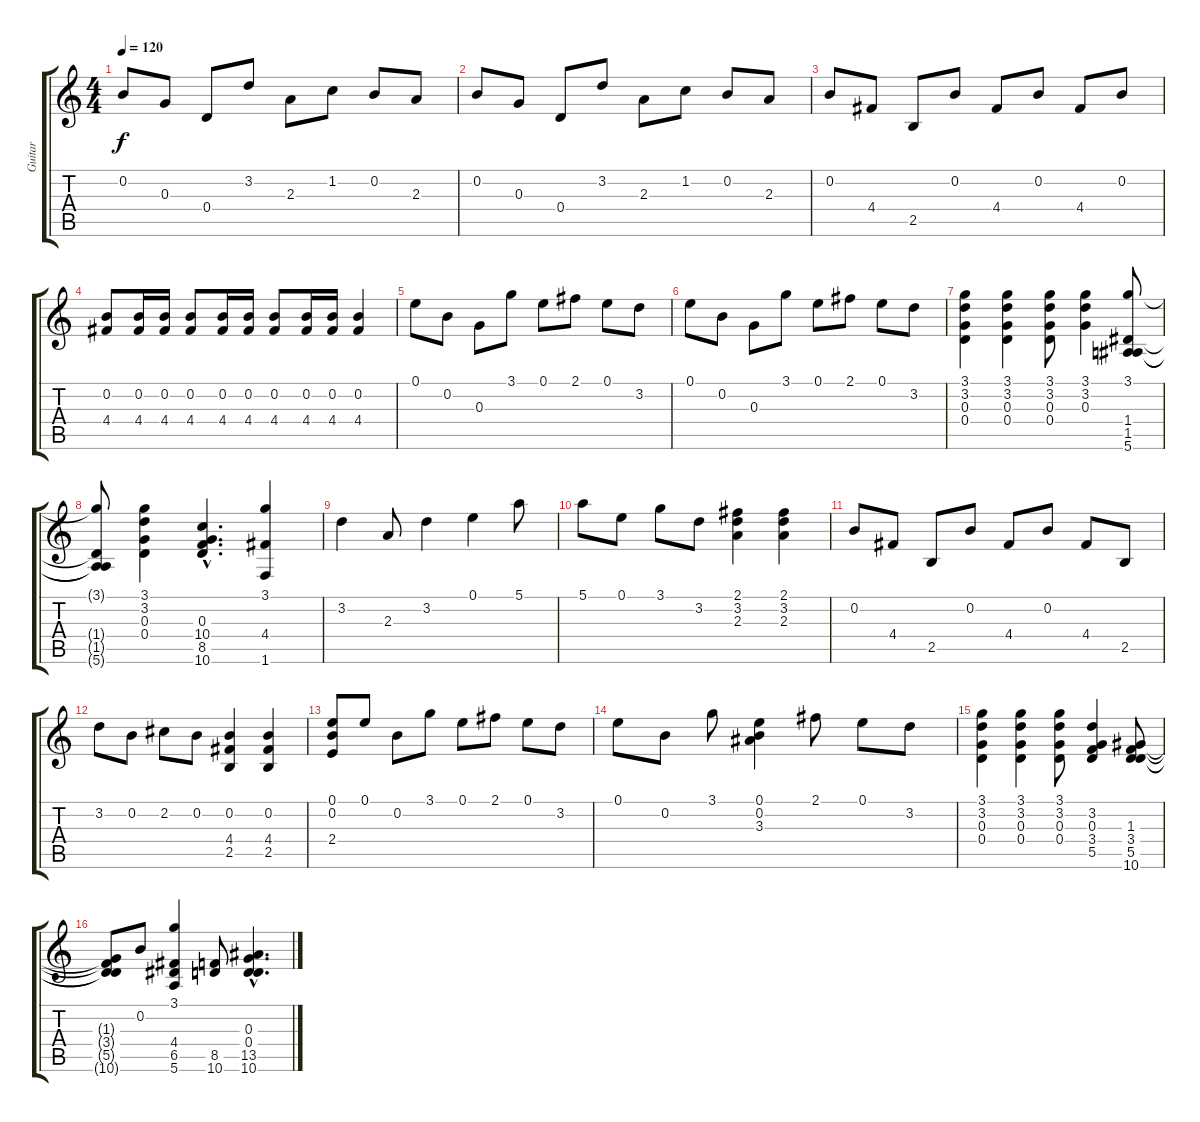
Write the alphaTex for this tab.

\track ("Guitar" "Guitar") {instrument electricguitarclean}
\staff {score tabs}
\tuning (E4 B3 G3 D3 A2 E2) {hide}
\ts (4 4)
\tempo 120
\clef g2
\ks c
0.2.8{dy f} 0.3.8 0.4.8 3.2.8 2.3.8 1.2.8 0.2.8 2.3.8 |
0.2.8 0.3.8 0.4.8 3.2.8 2.3.8 1.2.8 0.2.8 2.3.8 |
0.2.8 4.4.8 2.5.8 0.2.8 4.4.8 0.2.8 4.4.8 0.2.8 |
(0.2 4.4).8 (0.2 4.4).16 (0.2 4.4).16 (0.2 4.4).8 (0.2 4.4).16 (0.2 4.4).16 (0.2 4.4).8 (0.2 4.4).16 (0.2 4.4).16 (0.2 4.4).4 |
0.1.8 0.2.8 0.3.8 3.1.8 0.1.8 2.1.8 0.1.8 3.2.8 |
0.1.8 0.2.8 0.3.8 3.1.8 0.1.8 2.1.8 0.1.8 3.2.8 |
(3.1 3.2 0.3 0.4).4 (3.1 3.2 0.3 0.4).4 (3.1 3.2 0.3 0.4).8 (3.1 3.2 0.3).4 (3.1 1.4 1.5 5.6).8 |
(3.1{t} 1.4{t} 1.5{t} 5.6{t}).8 (3.1 3.2 0.3 0.4).4 (0.3{hac} 10.4{hac} 8.5{hac} 10.6{hac}).4{d} (3.1 4.4 1.6).4 |
3.2.4 2.3.8 3.2.4 0.1.4 5.1.8 |
5.1.8 0.1.8 3.1.8 3.2.8 (2.1 3.2 2.3).4 (2.1 3.2 2.3).4 |
0.2.8 4.4.8 2.5.8 0.2.8 4.4.8 0.2.8 4.4.8 2.5.8 |
3.2.8 0.2.8 2.2.8 0.2.8 (0.2 4.4 2.5).4 (0.2 4.4 2.5).4 |
(0.1 0.2 2.4).8 0.1.8 0.2.8 3.1.8 0.1.8 2.1.8 0.1.8 3.2.8 |
0.1.8 0.2.8 3.1.8 (0.1 0.2 3.3).4 2.1.8 0.1.8 3.2.8 |
(3.1 3.2 0.3 0.4).4 (3.1 3.2 0.3 0.4).4 (3.1 3.2 0.3 0.4).8 (3.2 0.3 3.4 5.5).4 (1.3 3.4 5.5 10.6).8 |
(1.3{t} 3.4{t} 5.5{t} 10.6{t}).8 0.2.8 (3.1 4.4 6.5 5.6).4 (8.5 10.6).8 (0.3{hac} 0.4{hac} 13.5{hac} 10.6{hac}).4{d}
